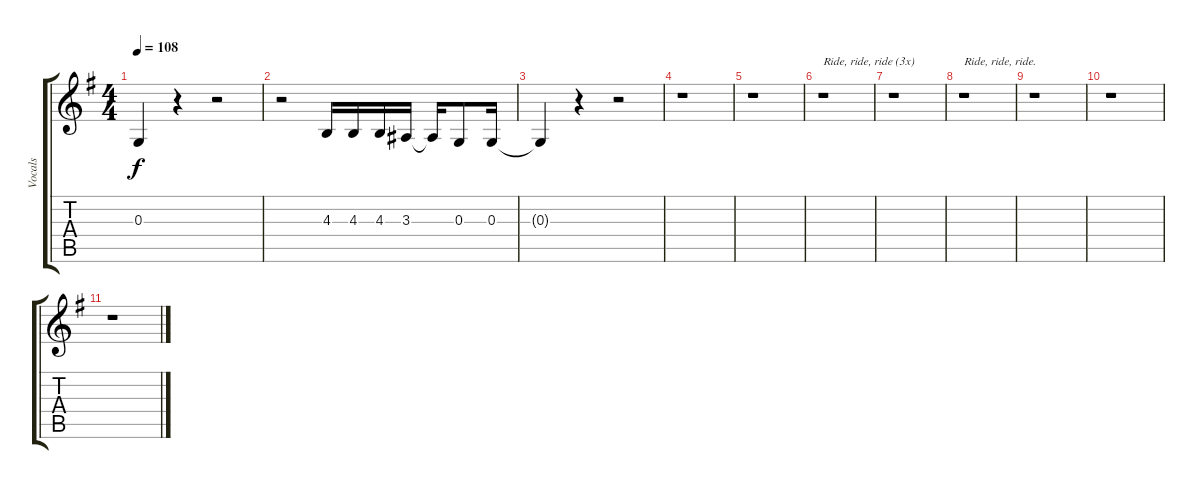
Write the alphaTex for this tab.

\track ("Vocals" "Vocals") {instrument clarinet}
\staff {score tabs}
\tuning (E4 B3 G3 D3 A2 E2) {hide}
\ts (4 4)
\tempo 108
\clef g2
\ks g
0.3.4{dy f} r.4 r.2 |
r.2 4.3.16 4.3.16 4.3.16 3.3.16 3.3{t}.16 0.3.8 0.3.16 |
0.3{t}.4 r.4 r.2 |
r.1 |
r.1 |
r.1{txt "Ride, ride, ride (3x)"} |
r.1 |
r.1{txt "Ride, ride, ride."} |
r.1 |
r.1 |
r.1
